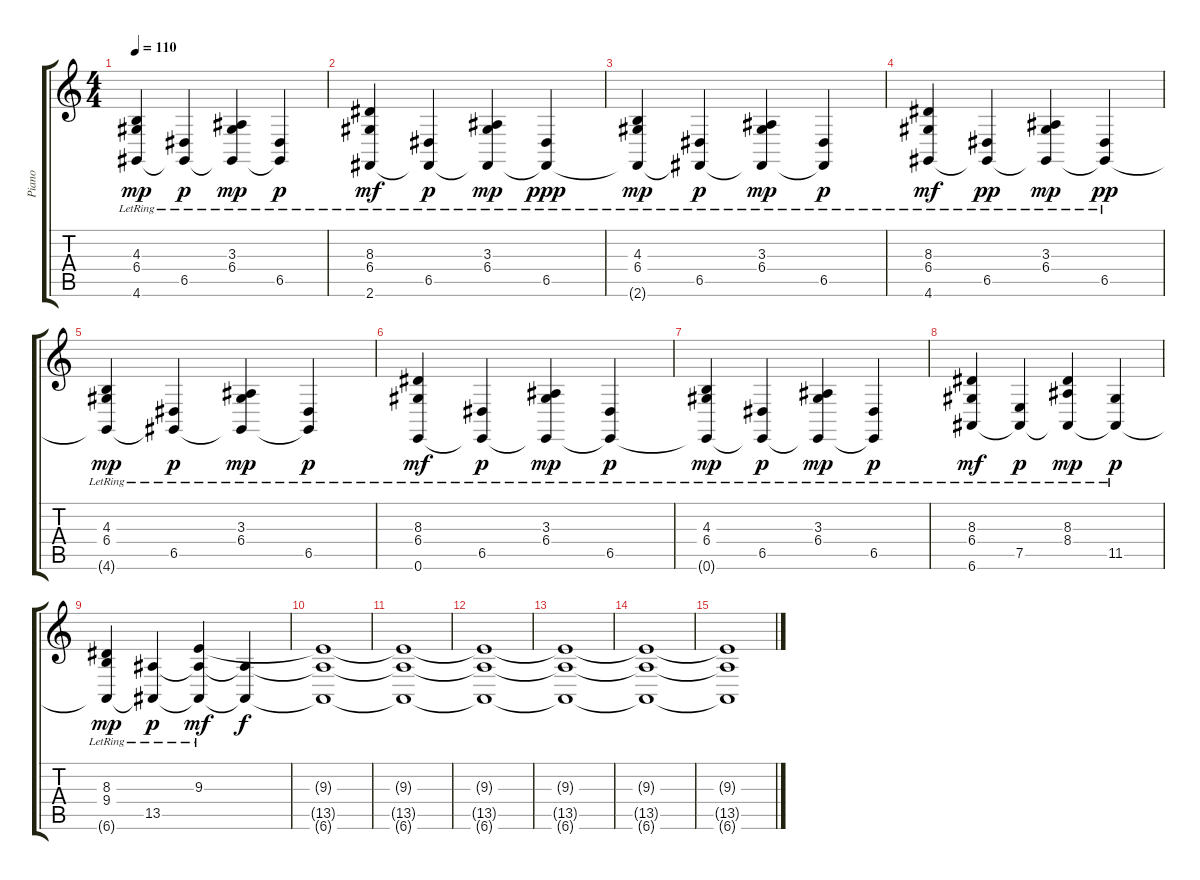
\track ("Piano" "Piano") {instrument acousticgrandpiano}
\staff {score tabs}
\tuning (E4 B3 G3 D3 A2 E2) {hide}
\ts (4 4)
\tempo 110
\clef g2
\ks c
(4.3{lr} 6.4{lr} 4.6{t}).4{dy mp} (6.5{lr} 4.6{t}).4{dy p} (3.3{lr} 6.4{lr} 4.6{t}).4{dy mp} (6.5{lr} 4.6{t}).4{dy p} |
(8.3{lr} 6.4{lr} 2.6{lr}).4{dy mf} (6.5{lr} 2.6{t}).4{dy p} (3.3{lr} 6.4{lr} 2.6{t}).4{dy mp} (6.5{lr} 2.6{t}).4{dy ppp} |
(4.3{lr} 6.4{lr} 2.6{t}).4{dy mp} (6.5{lr} 2.6{t}).4{dy p} (3.3{lr} 6.4{lr} 2.6{t}).4{dy mp} (6.5{lr} 2.6{t}).4{dy p} |
(8.3{lr} 6.4{lr} 4.6{lr}).4{dy mf} (6.5{lr} 4.6{t}).4{dy pp} (3.3{lr} 6.4{lr} 4.6{t}).4{dy mp} (6.5{lr} 4.6{t}).4{dy pp} |
(4.3{lr} 6.4{lr} 4.6{t}).4{dy mp} (6.5{lr} 4.6{t}).4{dy p} (3.3{lr} 6.4{lr} 4.6{t}).4{dy mp} (6.5{lr} 4.6{t}).4{dy p} |
(8.3{lr} 6.4{lr} 0.6{lr}).4{dy mf} (6.5{lr} 0.6{t}).4{dy p} (3.3{lr} 6.4{lr} 0.6{t}).4{dy mp} (6.5{lr} 0.6{t}).4{dy p} |
(4.3{lr} 6.4{lr} 0.6{t}).4{dy mp} (6.5{lr} 0.6{t}).4{dy p} (3.3{lr} 6.4{lr} 0.6{t}).4{dy mp} (6.5{lr} 0.6{t}).4{dy p} |
(8.3{lr} 6.4{lr} 6.6{lr}).4{dy mf} (7.5{lr} 6.6{t}).4{dy p} (8.3{lr} 8.4{lr} 6.6{t}).4{dy mp} (11.5{lr} 6.6{t}).4{dy p} |
(8.3{lr} 9.4{lr} 6.6{t}).4{dy mp} (13.5{lr} 6.6{t}).4{dy p} (9.3{lr} 13.5{t} 6.6{t}).4{dy mf} (13.5{t} 6.6{t}).4{dy f} |
(9.3{t} 13.5{t} 6.6{t}).1 |
(9.3{t} 13.5{t} 6.6{t}).1 |
(9.3{t} 13.5{t} 6.6{t}).1 |
(9.3{t} 13.5{t} 6.6{t}).1 |
(9.3{t} 13.5{t} 6.6{t}).1 |
(9.3{t} 13.5{t} 6.6{t}).1
